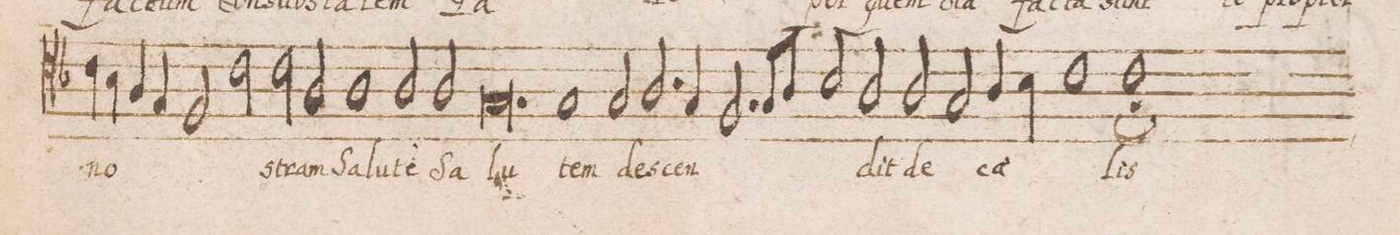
**kern	**text
*I"TENOR	*
*clefC4	*
*k[b-]	*
*met(C|)	*
*M2/1	*
=61-	=61-
4c\	no-
4B-\	.
4A/	.
4G/	.
2F/	.
2c\	.
=62-	=62-
2c\	-stram
2A/	Sa-
1A	-lu-
=63-	=63-
2A/	-te(m)
2A/	Sa-
0.G	-lu-
=64-	=64-
=65-	=65-
1G	-tem
2G/	des-
2.A/	-cen-
=66-	=66-
4G/	.
2.F/	.
8G/L	.
8A/J	.
2B-/	.
=67-	=67-
2A/	-dit
2A/	de
2G/	cae-
4A/	.
4B-\	.
=68-	=68-
1c	.
1cl;<	-lis
*-	*-
